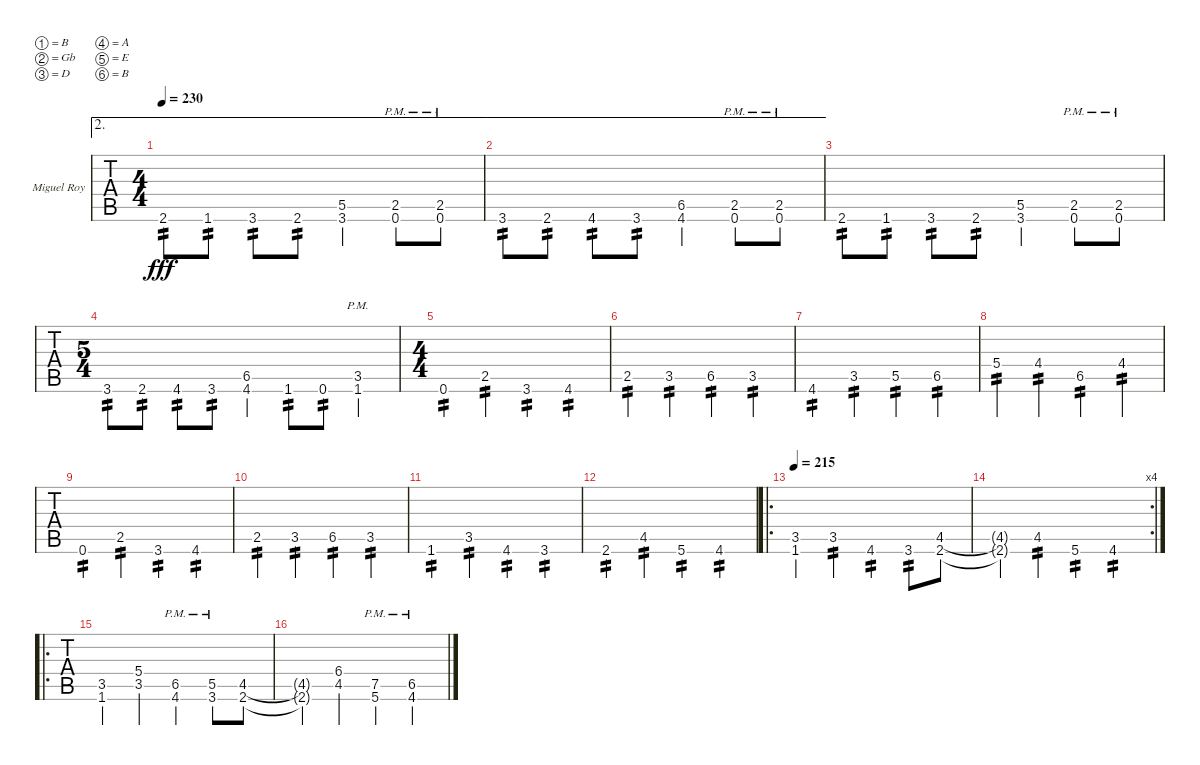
\bracketExtendMode groupsimilarinstruments
\firstSystemTrackNameOrientation horizontal
\otherSystemsTrackNameOrientation horizontal
\track ("Miguel Roy" "Miguel Roy") {instrument distortionguitar}
\staff {tabs}
\tuning (B3 Gb3 D3 A2 E2 B1)
\ae 2
\ts (4 4)
\tempo 230
\clef g2
\ks c
2.6.8{tp 2 dy fff} 1.6.8{tp 2} 3.6.8{tp 2} 2.6.8{tp 2} (3.6 5.5).4 (0.6{pm} 2.5{pm}).8 (2.5{pm} 0.6{pm}).8 |
\ae 2
3.6.8{tp 2} 2.6.8{tp 2} 4.6.8{tp 2} 3.6.8{tp 2} (4.6 6.5).4 (0.6{pm} 2.5{pm}).8 (0.6{pm} 2.5{pm}).8 |
2.6.8{tp 2} 1.6.8{tp 2} 3.6.8{tp 2} 2.6.8{tp 2} (3.6 5.5).4 (0.6{pm} 2.5{pm}).8 (2.5{pm} 0.6{pm}).8 |
\ts (5 4)
\beaming (8 2 2 2 2 2)
3.6.8{tp 2} 2.6.8{tp 2} 4.6.8{tp 2} 3.6.8{tp 2} (4.6 6.5).4 1.6.8{tp 2} 0.6.8{tp 2} (1.6{pm} 3.5{pm}).4 |
\ts (4 4)
0.6.4{tp 2} 2.5.4{tp 2} 3.6.4{tp 2} 4.6.4{tp 2} |
2.5.4{tp 2} 3.5.4{tp 2} 6.5.4{tp 2} 3.5.4{tp 2} |
4.6.4{tp 2} 3.5.4{tp 2} 5.5.4{tp 2} 6.5.4{tp 2} |
5.4.4{tp 2} 4.4.4{tp 2} 6.5.4{tp 2} 4.4.4{tp 2} |
0.6.4{tp 2} 2.5.4{tp 2} 3.6.4{tp 2} 4.6.4{tp 2} |
2.5.4{tp 2} 3.5.4{tp 2} 6.5.4{tp 2} 3.5.4{tp 2} |
1.6.4{tp 2} 3.5.4{tp 2} 4.6.4{tp 2} 3.6.4{tp 2} |
2.6.4{tp 2} 4.5.4{tp 2} 5.6.4{tp 2} 4.6.4{tp 2} |
\ro
\tempo 215
(1.6 3.5).4 3.5.4{tp 2} 4.6.4{tp 2} 3.6.8{tp 2} (2.6 4.5).8 |
\rc 4
(2.6{t} 4.5{t}).4 4.5.4{tp 2} 5.6.4{tp 2} 4.6.4{tp 2} |
\ro
(1.6 3.5).4 (3.5 5.4).4 (4.6{pm} 6.5{pm}).4 (3.6{pm} 5.5{pm}).8 (2.6 4.5).8 |
(2.6{t} 4.5{t}).4 (4.5 6.4).4 (5.6{pm} 7.5{pm}).4 (4.6{pm} 6.5{pm}).4
